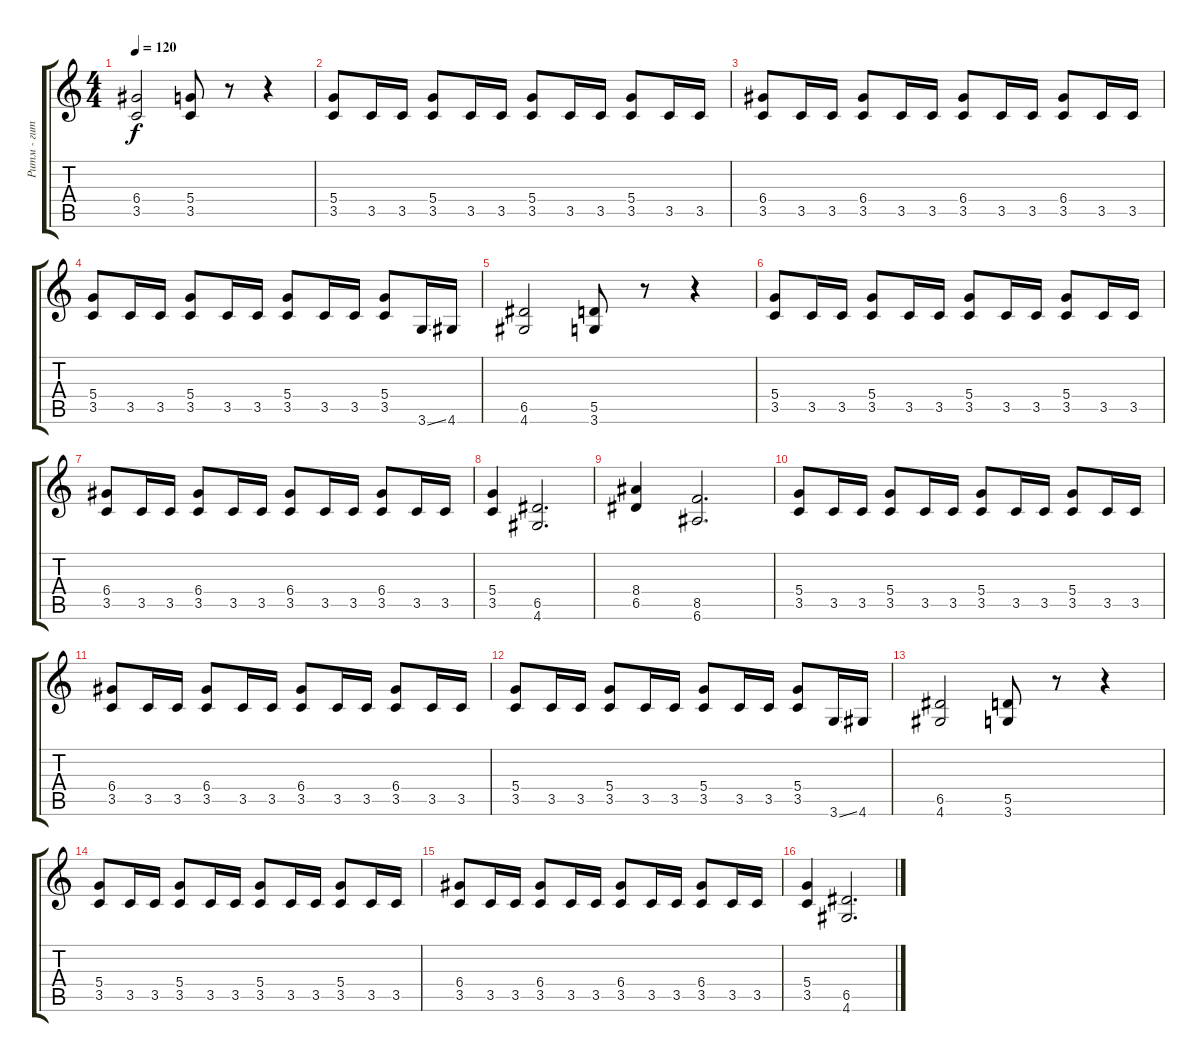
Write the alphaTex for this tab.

\track ("Ритм - гитара" "Ритм - гит") {instrument distortionguitar}
\staff {score tabs}
\tuning (E4 B3 G3 D3 A2 E2) {hide}
\ts (4 4)
\tempo 120
\clef g2
\ks c
(6.4 3.5).2{dy f} (5.4 3.5).8 r.8 r.4 |
(5.4 3.5).8 3.5.16 3.5.16 (5.4 3.5).8 3.5.16 3.5.16 (5.4 3.5).8 3.5.16 3.5.16 (5.4 3.5).8 3.5.16 3.5.16 |
(6.4 3.5).8 3.5.16 3.5.16 (6.4 3.5).8 3.5.16 3.5.16 (6.4 3.5).8 3.5.16 3.5.16 (6.4 3.5).8 3.5.16 3.5.16 |
(5.4 3.5).8 3.5.16 3.5.16 (5.4 3.5).8 3.5.16 3.5.16 (5.4 3.5).8 3.5.16 3.5.16 (5.4 3.5).8 3.6{ss}.16 4.6.16 |
(6.5 4.6).2 (5.5 3.6).8 r.8 r.4 |
(5.4 3.5).8 3.5.16 3.5.16 (5.4 3.5).8 3.5.16 3.5.16 (5.4 3.5).8 3.5.16 3.5.16 (5.4 3.5).8 3.5.16 3.5.16 |
(6.4 3.5).8 3.5.16 3.5.16 (6.4 3.5).8 3.5.16 3.5.16 (6.4 3.5).8 3.5.16 3.5.16 (6.4 3.5).8 3.5.16 3.5.16 |
(5.4 3.5).4 (6.5 4.6).2{d} |
(8.4 6.5).4 (8.5 6.6).2{d} |
(5.4 3.5).8 3.5.16 3.5.16 (5.4 3.5).8 3.5.16 3.5.16 (5.4 3.5).8 3.5.16 3.5.16 (5.4 3.5).8 3.5.16 3.5.16 |
(6.4 3.5).8 3.5.16 3.5.16 (6.4 3.5).8 3.5.16 3.5.16 (6.4 3.5).8 3.5.16 3.5.16 (6.4 3.5).8 3.5.16 3.5.16 |
(5.4 3.5).8 3.5.16 3.5.16 (5.4 3.5).8 3.5.16 3.5.16 (5.4 3.5).8 3.5.16 3.5.16 (5.4 3.5).8 3.6{ss}.16 4.6.16 |
(6.5 4.6).2 (5.5 3.6).8 r.8 r.4 |
(5.4 3.5).8 3.5.16 3.5.16 (5.4 3.5).8 3.5.16 3.5.16 (5.4 3.5).8 3.5.16 3.5.16 (5.4 3.5).8 3.5.16 3.5.16 |
(6.4 3.5).8 3.5.16 3.5.16 (6.4 3.5).8 3.5.16 3.5.16 (6.4 3.5).8 3.5.16 3.5.16 (6.4 3.5).8 3.5.16 3.5.16 |
(5.4 3.5).4 (6.5 4.6).2{d}
